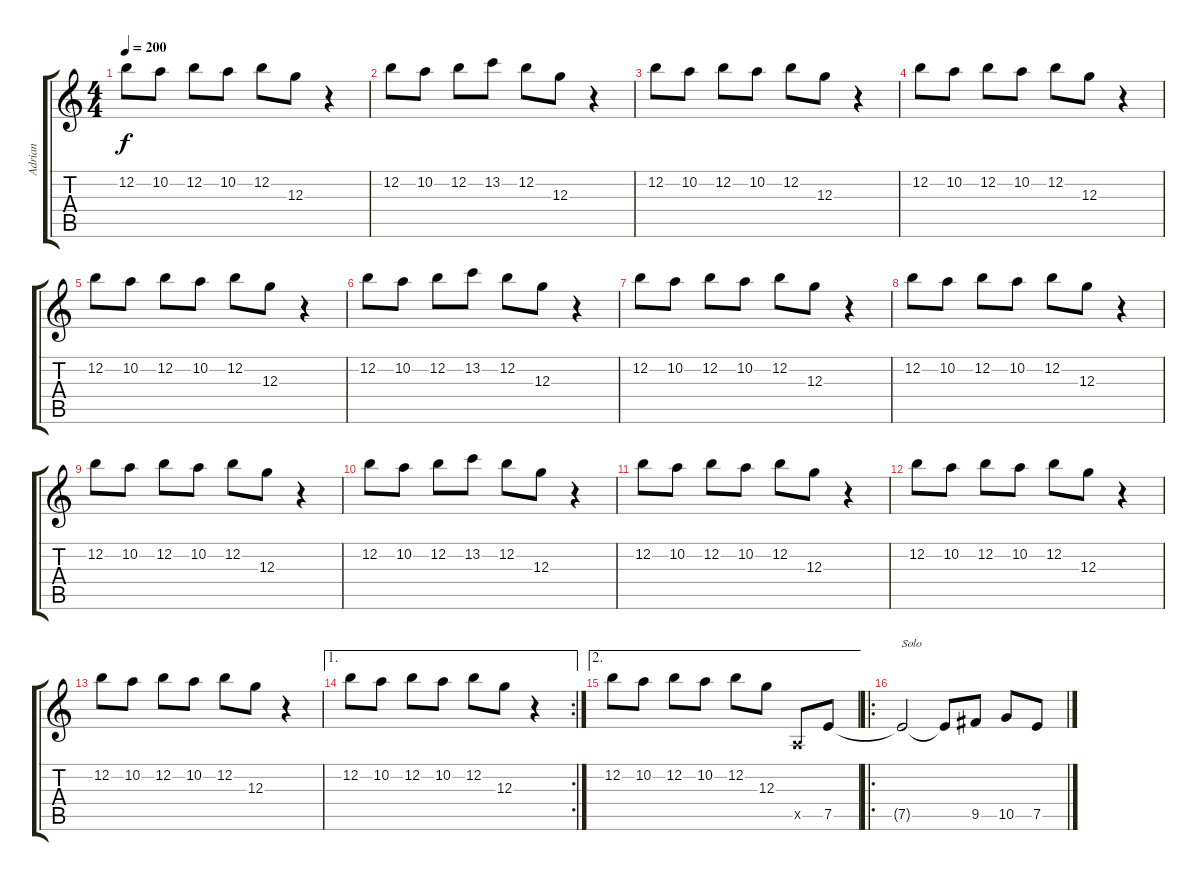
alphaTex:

\track ("Adrian" "Adrian") {instrument distortionguitar}
\staff {score tabs}
\tuning (E4 B3 G3 D3 A2 E2) {hide}
\ts (4 4)
\tempo 200
\clef g2
\ks c
12.2.8{dy f} 10.2.8 12.2.8 10.2.8 12.2.8 12.3.8 r.4 |
12.2.8 10.2.8 12.2.8 13.2.8 12.2.8 12.3.8 r.4 |
12.2.8 10.2.8 12.2.8 10.2.8 12.2.8 12.3.8 r.4 |
12.2.8 10.2.8 12.2.8 10.2.8 12.2.8 12.3.8 r.4 |
12.2.8 10.2.8 12.2.8 10.2.8 12.2.8 12.3.8 r.4 |
12.2.8 10.2.8 12.2.8 13.2.8 12.2.8 12.3.8 r.4 |
12.2.8 10.2.8 12.2.8 10.2.8 12.2.8 12.3.8 r.4 |
12.2.8 10.2.8 12.2.8 10.2.8 12.2.8 12.3.8 r.4 |
12.2.8 10.2.8 12.2.8 10.2.8 12.2.8 12.3.8 r.4 |
12.2.8 10.2.8 12.2.8 13.2.8 12.2.8 12.3.8 r.4 |
12.2.8 10.2.8 12.2.8 10.2.8 12.2.8 12.3.8 r.4 |
12.2.8 10.2.8 12.2.8 10.2.8 12.2.8 12.3.8 r.4 |
12.2.8 10.2.8 12.2.8 10.2.8 12.2.8 12.3.8 r.4 |
\ae 1
\rc 2
12.2.8 10.2.8 12.2.8 10.2.8 12.2.8 12.3.8 r.4 |
\ae 2
12.2.8 10.2.8 12.2.8 10.2.8 12.2.8 12.3.8 0.5{x}.8 7.5.8 |
\ro
7.5{t}.2{txt "Solo"} 7.5{t}.8 9.5.8 10.5.8 7.5.8
